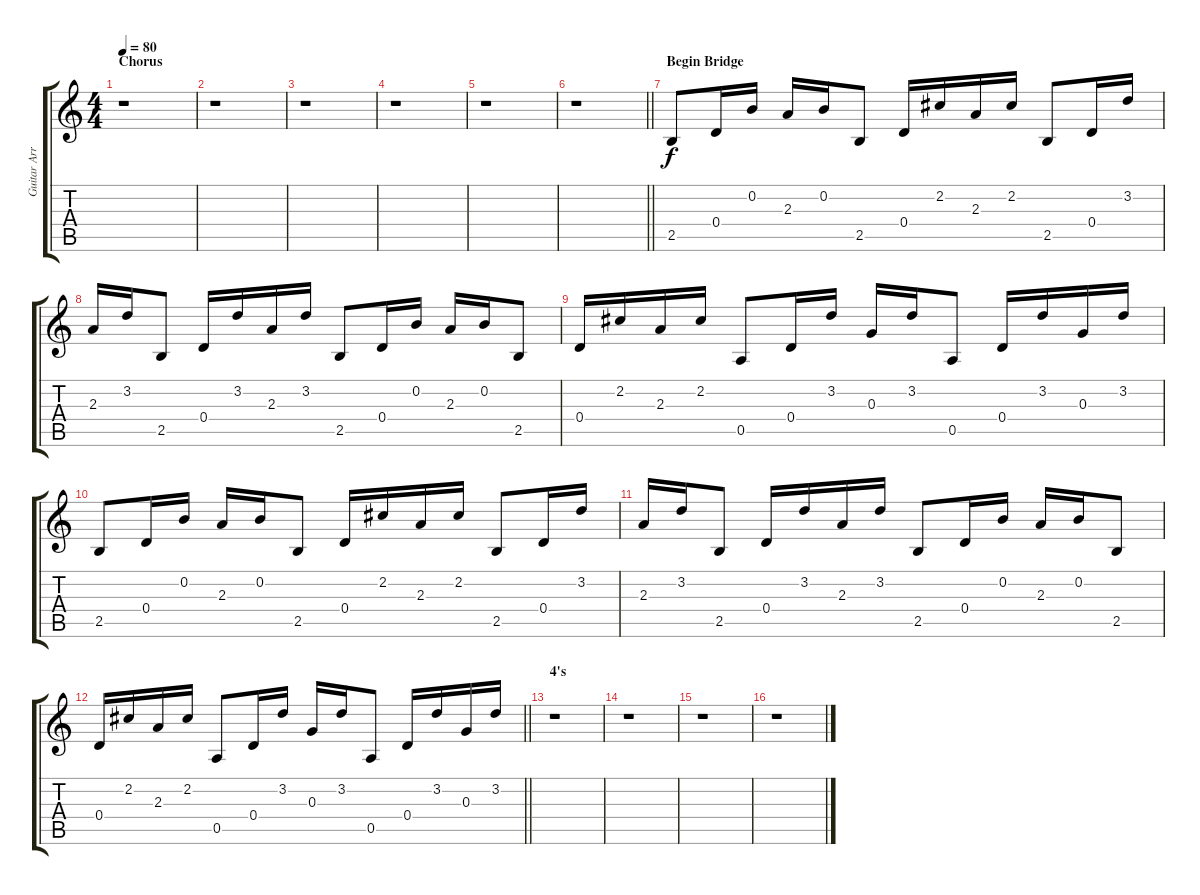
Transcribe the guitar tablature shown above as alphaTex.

\track ("Guitar Arrpegios" "Guitar Arr") {instrument acousticguitarsteel}
\staff {score tabs}
\tuning (E4 B3 G3 D3 A2 E2) {hide}
\ts (4 4)
\section ("" "Chorus")
\tempo 80
\clef g2
\ks c
r.1{dy f} |
r.1 |
r.1 |
r.1 |
r.1 |
\barLineRight lightlight
r.1 |
\section ("" "Begin Bridge")
2.5.8 0.4.16 0.2.16 2.3.16 0.2.16 2.5.8 0.4.16 2.2.16 2.3.16 2.2.16 2.5.8 0.4.16 3.2.16 |
2.3.16 3.2.16 2.5.8 0.4.16 3.2.16 2.3.16 3.2.16 2.5.8 0.4.16 0.2.16 2.3.16 0.2.16 2.5.8 |
0.4.16 2.2.16 2.3.16 2.2.16 0.5.8 0.4.16 3.2.16 0.3.16 3.2.16 0.5.8 0.4.16 3.2.16 0.3.16 3.2.16 |
2.5.8 0.4.16 0.2.16 2.3.16 0.2.16 2.5.8 0.4.16 2.2.16 2.3.16 2.2.16 2.5.8 0.4.16 3.2.16 |
2.3.16 3.2.16 2.5.8 0.4.16 3.2.16 2.3.16 3.2.16 2.5.8 0.4.16 0.2.16 2.3.16 0.2.16 2.5.8 |
\barLineRight lightlight
0.4.16 2.2.16 2.3.16 2.2.16 0.5.8 0.4.16 3.2.16 0.3.16 3.2.16 0.5.8 0.4.16 3.2.16 0.3.16 3.2.16 |
\section ("" "4's")
r.1 |
r.1 |
r.1 |
r.1
